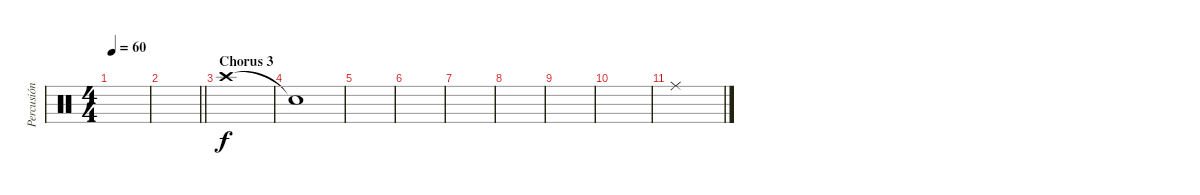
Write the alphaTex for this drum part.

\track ("Percusión" "Percusión") {instrument percussion}
\staff {score}
\articulation defaults
\ts (4 4)
\tempo 60
\clef neutral
\ks c
|
\barLineRight lightlight
|
\section ("" "Chorus 3")
"Crash high (hit)".1 |
"Snare (hit)"{t}.1 |
|
|
|
|
|
|
"Ride (middle)".1
